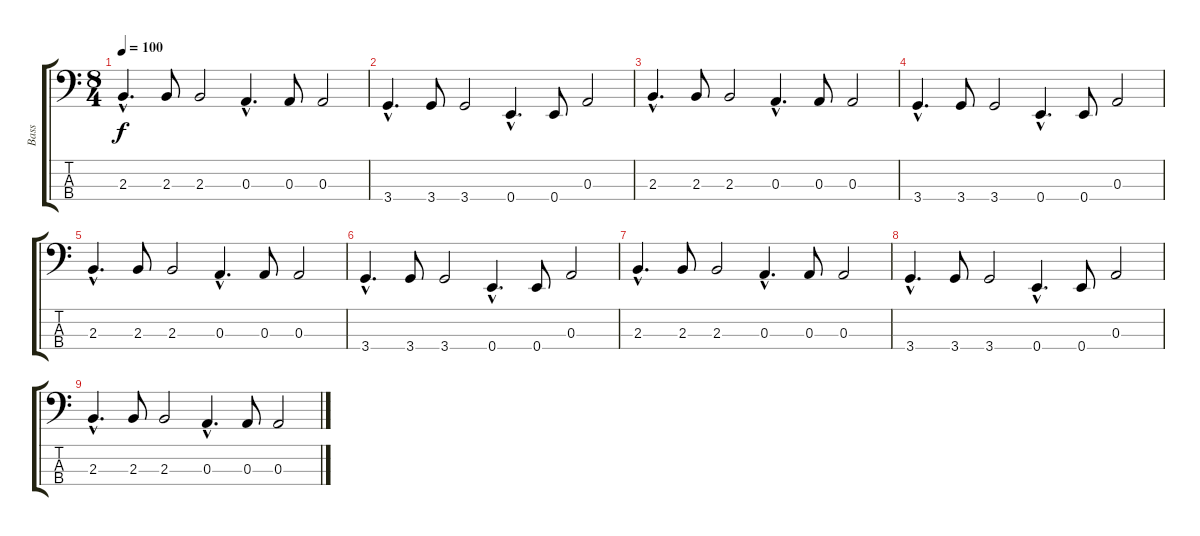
\track ("Bass" "Bass") {instrument electricbassfinger}
\staff {score tabs}
\tuning (G2 D2 A1 E1) {hide}
\ts (8 4)
\tempo 100
\clef f4
\ks c
2.3{hac}.4{d dy f} 2.3.8 2.3.2 0.3{hac}.4{d} 0.3.8 0.3.2 |
3.4{hac}.4{d} 3.4.8 3.4.2 0.4{hac}.4{d} 0.4.8 0.3.2 |
2.3{hac}.4{d} 2.3.8 2.3.2 0.3{hac}.4{d} 0.3.8 0.3.2 |
3.4{hac}.4{d} 3.4.8 3.4.2 0.4{hac}.4{d} 0.4.8 0.3.2 |
2.3{hac}.4{d} 2.3.8 2.3.2 0.3{hac}.4{d} 0.3.8 0.3.2 |
3.4{hac}.4{d} 3.4.8 3.4.2 0.4{hac}.4{d} 0.4.8 0.3.2 |
2.3{hac}.4{d} 2.3.8 2.3.2 0.3{hac}.4{d} 0.3.8 0.3.2 |
3.4{hac}.4{d} 3.4.8 3.4.2 0.4{hac}.4{d} 0.4.8 0.3.2 |
2.3{hac}.4{d} 2.3.8 2.3.2 0.3{hac}.4{d} 0.3.8 0.3.2
